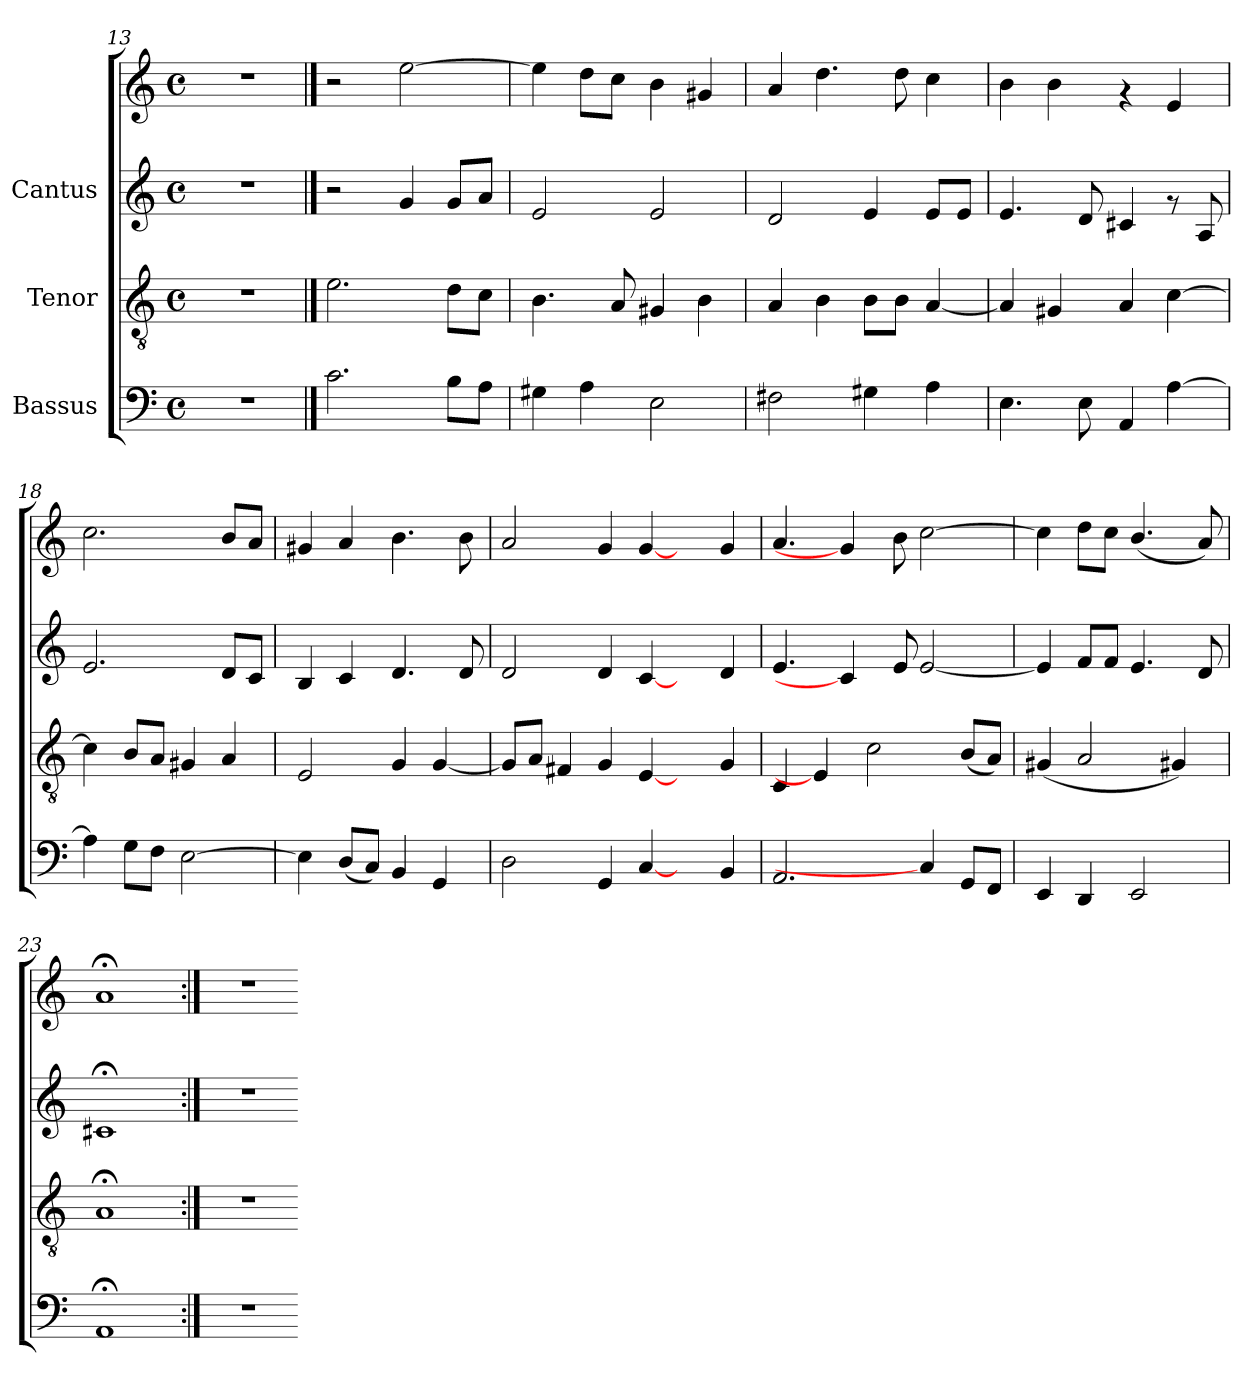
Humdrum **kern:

**kern	**kern	**kern	**kern
*part3	*part2	*part1	*part1
*staff4	*staff3	*staff2	*staff1
*I"Bassus	*I"Tenor	*I"Cantus	*
!!LO:PB:g=z
*clefF4	*clefGv2	*clefG2	*clefG2
*M4/4	*M4/4	*M4/4	*M4/4
*met(c)	*met(c)	*met(c)	*met(c)
=13!|	=13!|	=13!|	=13!|
1r	1r	1r	1r
==14	==14	==14	==14
2.c\	2.e\	2r	2r
.	.	4g/	[>2ee\
8B\L	8d\L	8g/L	.
8A\J	8c\J	8a/J	.
=15	=15	=15	=15
4G#X\	4.B\	2e/	4ee\]
4A\	.	.	8dd\L
.	8A/	.	8cc\J
2E\	4G#X/	2e/	4b\
.	4B\	.	4g#X/
=16	=16	=16	=16
2F#X\	4A/	2d/	4a/
.	4B\	.	4.dd\
4G#X\	8B\L	4e/	.
.	8B\J	.	8dd\
4A\	[<4A/	8e/L	4cc\
.	.	8e/J	.
=17	=17	=17	=17
4.E\	4A/]	4.e/	4b\
.	4G#X/	.	4b\
8E\	.	8d/	.
4AA/	4A/	4c#X/	4rf
[>4A\	[>4c\	8rf	4e/
.	.	8A/	.
=18	=18	=18	=18
4A\]	4c\]	2.e/	2.cc\
8G\L	8B/L	.	.
8F\J	8A/J	.	.
[>2E\	4G#X/	.	.
.	4A/	8d/L	8b/L
.	.	8c/J	8a/J
!!LO:LB:g=z
=19	=19	=19	=19
4E\]	2E/	4B/	4g#X/
(<8D/L	.	4c/	4a/
8C/J)	.	.	.
4BB/	4G/	4.d/	4.b\
4GG/	[<4G/	.	.
.	.	8d/	8b\
=20	=20	=20	=20
2D\	8G/L]	2d/	2a/
.	8A/J	.	.
.	4F#X/	.	.
4GG/	4G/	4d/	4g/
[4C/	[4E/	[4c/	[4g/
4ryy	4ryy	4ryy	4ryy
4BB/	4G/	4d/	4g/
=21	=21	=21	=21
2.AA/	4C/	4.e/	4.a/
.	4E/]	.	.
.	.	4c/]	4g/]
.	2c\	.	.
.	.	8e/	8b\
4C/]	.	[<2e/	[>2cc\
8GG/L	(<8B/L	.	.
8FF/J	8A/J)	.	.
=22	=22	=22	=22
4EE/	(<4G#X/	4e/]	4cc\]
4DD/	2A/	8f/L	8dd\L
.	.	8f/J	8cc\J
2EE/	.	4.e/	(<4.b/
.	4G#X/)	.	.
.	.	8d/	8a/)
=23	=23	=23	=23
1AA;<	1A;<	1c#X;<	1a;<
=24:|!	=24:|!	=24:|!	=24:|!
1r	1r	1r	1r
=	=	==	==
*-	*-	*-	*-
